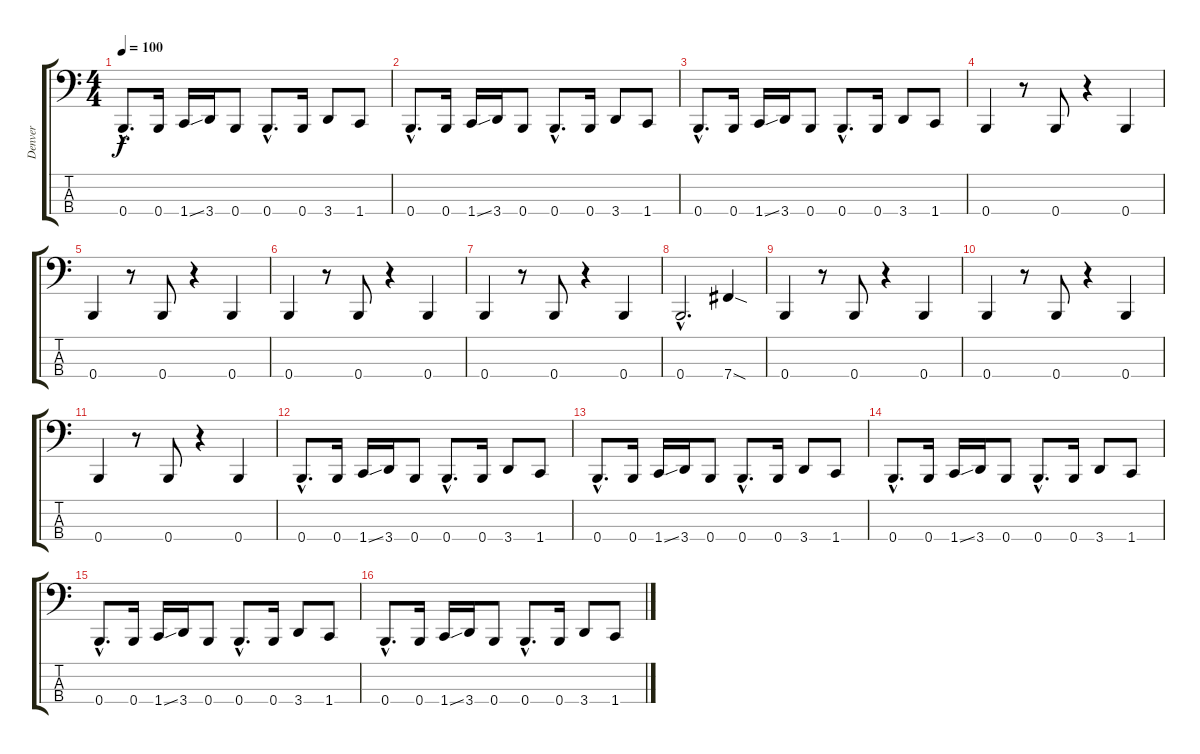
\track ("Denver" "Denver") {instrument electricbasspick}
\staff {score tabs}
\tuning (E2 B1 Gb1 B0) {hide}
\ts (4 4)
\tempo 100
\clef f4
\ks c
0.4{hac}.8{d dy f} 0.4.16 1.4{ss}.16 3.4.16 0.4.8 0.4{hac}.8{d} 0.4.16 3.4.8 1.4.8 |
0.4{hac}.8{d} 0.4.16 1.4{ss}.16 3.4.16 0.4.8 0.4{hac}.8{d} 0.4.16 3.4.8 1.4.8 |
0.4{hac}.8{d} 0.4.16 1.4{ss}.16 3.4.16 0.4.8 0.4{hac}.8{d} 0.4.16 3.4.8 1.4.8 |
0.4.4 r.8 0.4.8 r.4 0.4.4 |
0.4.4 r.8 0.4.8 r.4 0.4.4 |
0.4.4 r.8 0.4.8 r.4 0.4.4 |
0.4.4 r.8 0.4.8 r.4 0.4.4 |
0.4{hac}.2{d} 7.4{sod}.4 |
0.4.4 r.8 0.4.8 r.4 0.4.4 |
0.4.4 r.8 0.4.8 r.4 0.4.4 |
0.4.4 r.8 0.4.8 r.4 0.4.4 |
0.4{hac}.8{d} 0.4.16 1.4{ss}.16 3.4.16 0.4.8 0.4{hac}.8{d} 0.4.16 3.4.8 1.4.8 |
0.4{hac}.8{d} 0.4.16 1.4{ss}.16 3.4.16 0.4.8 0.4{hac}.8{d} 0.4.16 3.4.8 1.4.8 |
0.4{hac}.8{d} 0.4.16 1.4{ss}.16 3.4.16 0.4.8 0.4{hac}.8{d} 0.4.16 3.4.8 1.4.8 |
0.4{hac}.8{d} 0.4.16 1.4{ss}.16 3.4.16 0.4.8 0.4{hac}.8{d} 0.4.16 3.4.8 1.4.8 |
0.4{hac}.8{d} 0.4.16 1.4{ss}.16 3.4.16 0.4.8 0.4{hac}.8{d} 0.4.16 3.4.8 1.4.8
